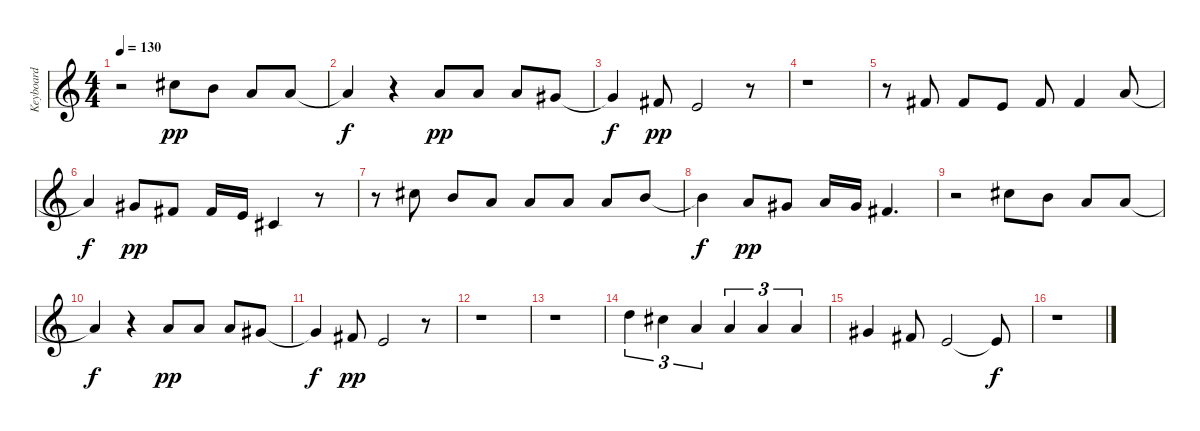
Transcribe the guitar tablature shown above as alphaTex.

\track ("Keyboard" "Keyboard") {instrument synthstrings1}
\staff {score}
\tuning (E4 B3 G3 D3 A2 E2) {hide}
\ts (4 4)
\tempo 130
\clef g2
\ks c
r.2{dy pp} 9.1.8 7.1.8 5.1.8 5.1.8 |
5.1{t}.4{dy f} r.4 5.1.8{dy pp} 5.1.8 5.1.8 4.1.8 |
4.1{t}.4{dy f} 2.1.8{dy pp} 0.1.2 r.8 |
r.1 |
r.8 2.1.8 2.1.8 0.1.8 2.1.8 2.1.4 5.1.8 |
5.1{t}.4{dy f} 4.1.8{dy pp} 2.1.8 2.1.16 0.1.16 2.2.4 r.8 |
r.8 9.1.8 7.1.8 5.1.8 5.1.8 5.1.8 5.1.8 7.1.8 |
7.1{t}.4{dy f} 5.1.8{dy pp} 4.1.8 5.1.16 4.1.16 2.1.4{d} |
r.2 9.1.8 7.1.8 5.1.8 5.1.8 |
5.1{t}.4{dy f} r.4 5.1.8{dy pp} 5.1.8 5.1.8 4.1.8 |
4.1{t}.4{dy f} 2.1.8{dy pp} 0.1.2 r.8 |
r.1 |
r.1 |
10.1.4{tu (3 2)} 9.1.4{tu (3 2)} 10.2.4{tu (3 2)} 10.2.4{tu (3 2)} 10.2.4{tu (3 2)} 10.2.4{tu (3 2)} |
9.2.4 7.2.8 9.3.2 9.3{t}.8{dy f} |
r.1
